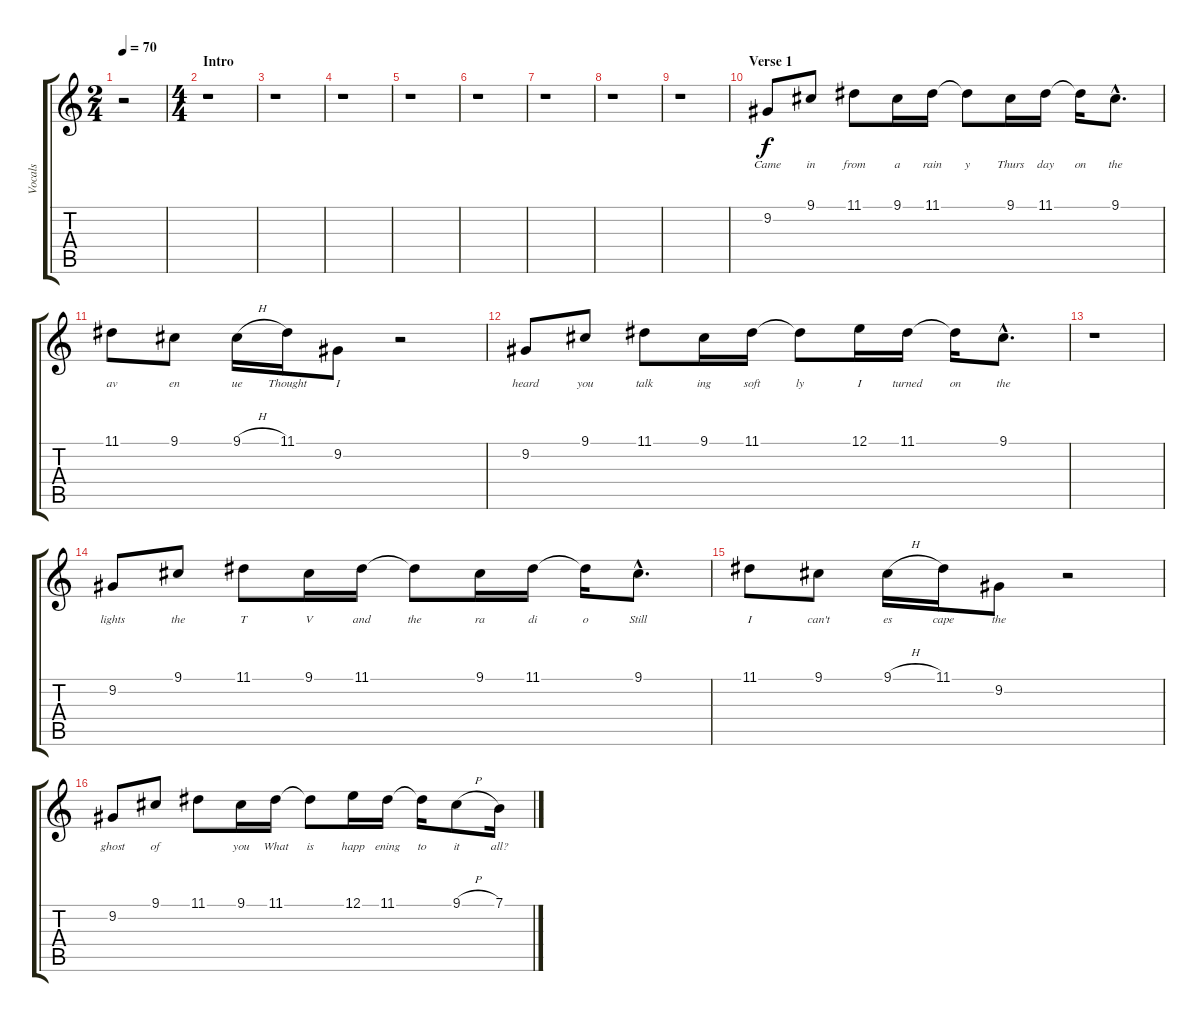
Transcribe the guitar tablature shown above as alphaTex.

\track ("Vocals" "Vocals") {instrument flute}
\staff {score tabs}
\tuning (E4 B3 G3 D3 A2 E2) {hide}
\ts (2 4)
\tempo 70
\clef g2
\ks c
r.2{dy f instrument flute} |
\ts (4 4)
\section ("" "Intro")
r.1 |
r.1 |
r.1 |
r.1 |
r.1 |
r.1 |
r.1 |
r.1 |
\section ("" "Verse 1")
9.2.8{lyrics (0 "Came") lyrics (1 "") lyrics (2 "") lyrics (3 "") lyrics (4 "")} 9.1.8{lyrics (0 "in") lyrics (1 "") lyrics (2 "") lyrics (3 "") lyrics (4 "")} 11.1.8{lyrics (0 "from") lyrics (1 "") lyrics (2 "") lyrics (3 "") lyrics (4 "")} 9.1.16{lyrics (0 "a") lyrics (1 "") lyrics (2 "") lyrics (3 "") lyrics (4 "")} 11.1.16{lyrics (0 "rain") lyrics (1 "") lyrics (2 "") lyrics (3 "") lyrics (4 "")} 11.1{t}.8{lyrics (0 "y") lyrics (1 "") lyrics (2 "") lyrics (3 "") lyrics (4 "")} 9.1.16{lyrics (0 "Thurs") lyrics (1 "") lyrics (2 "") lyrics (3 "") lyrics (4 "")} 11.1.16{lyrics (0 "day") lyrics (1 "") lyrics (2 "") lyrics (3 "") lyrics (4 "")} 11.1{t}.16{lyrics (0 "on") lyrics (1 "") lyrics (2 "") lyrics (3 "") lyrics (4 "")} 9.1{hac}.8{d lyrics (0 "the") lyrics (1 "") lyrics (2 "") lyrics (3 "") lyrics (4 "")} |
11.1.8{lyrics (0 "av") lyrics (1 "") lyrics (2 "") lyrics (3 "") lyrics (4 "")} 9.1.8{lyrics (0 "en") lyrics (1 "") lyrics (2 "") lyrics (3 "") lyrics (4 "")} 9.1{h}.16{lyrics (0 "ue") lyrics (1 "") lyrics (2 "") lyrics (3 "") lyrics (4 "")} 11.1.16{lyrics (0 "Thought") lyrics (1 "") lyrics (2 "") lyrics (3 "") lyrics (4 "")} 9.2.8{lyrics (0 "I") lyrics (1 "") lyrics (2 "") lyrics (3 "") lyrics (4 "")} r.2 |
9.2.8{lyrics (0 "heard") lyrics (1 "") lyrics (2 "") lyrics (3 "") lyrics (4 "")} 9.1.8{lyrics (0 "you") lyrics (1 "") lyrics (2 "") lyrics (3 "") lyrics (4 "")} 11.1.8{lyrics (0 "talk") lyrics (1 "") lyrics (2 "") lyrics (3 "") lyrics (4 "")} 9.1.16{lyrics (0 "ing") lyrics (1 "") lyrics (2 "") lyrics (3 "") lyrics (4 "")} 11.1.16{lyrics (0 "soft") lyrics (1 "") lyrics (2 "") lyrics (3 "") lyrics (4 "")} 11.1{t}.8{lyrics (0 "ly") lyrics (1 "") lyrics (2 "") lyrics (3 "") lyrics (4 "")} 12.1.16{lyrics (0 "I") lyrics (1 "") lyrics (2 "") lyrics (3 "") lyrics (4 "")} 11.1.16{lyrics (0 "turned") lyrics (1 "") lyrics (2 "") lyrics (3 "") lyrics (4 "")} 11.1{t}.16{lyrics (0 "on") lyrics (1 "") lyrics (2 "") lyrics (3 "") lyrics (4 "")} 9.1{hac}.8{d lyrics (0 "the") lyrics (1 "") lyrics (2 "") lyrics (3 "") lyrics (4 "")} |
r.1 |
9.2.8{lyrics (0 "lights") lyrics (1 "") lyrics (2 "") lyrics (3 "") lyrics (4 "")} 9.1.8{lyrics (0 "the") lyrics (1 "") lyrics (2 "") lyrics (3 "") lyrics (4 "")} 11.1.8{lyrics (0 "T") lyrics (1 "") lyrics (2 "") lyrics (3 "") lyrics (4 "")} 9.1.16{lyrics (0 "V") lyrics (1 "") lyrics (2 "") lyrics (3 "") lyrics (4 "")} 11.1.16{lyrics (0 "and") lyrics (1 "") lyrics (2 "") lyrics (3 "") lyrics (4 "")} 11.1{t}.8{lyrics (0 "the") lyrics (1 "") lyrics (2 "") lyrics (3 "") lyrics (4 "")} 9.1.16{lyrics (0 "ra") lyrics (1 "") lyrics (2 "") lyrics (3 "") lyrics (4 "")} 11.1.16{lyrics (0 "di") lyrics (1 "") lyrics (2 "") lyrics (3 "") lyrics (4 "")} 11.1{t}.16{lyrics (0 "o") lyrics (1 "") lyrics (2 "") lyrics (3 "") lyrics (4 "")} 9.1{hac}.8{d lyrics (0 "Still") lyrics (1 "") lyrics (2 "") lyrics (3 "") lyrics (4 "")} |
11.1.8{lyrics (0 "I") lyrics (1 "") lyrics (2 "") lyrics (3 "") lyrics (4 "")} 9.1.8{lyrics (0 "can't") lyrics (1 "") lyrics (2 "") lyrics (3 "") lyrics (4 "")} 9.1{h}.16{lyrics (0 "es") lyrics (1 "") lyrics (2 "") lyrics (3 "") lyrics (4 "")} 11.1.16{lyrics (0 "cape") lyrics (1 "") lyrics (2 "") lyrics (3 "") lyrics (4 "")} 9.2.8{lyrics (0 "the") lyrics (1 "") lyrics (2 "") lyrics (3 "") lyrics (4 "")} r.2 |
9.2.8{lyrics (0 "ghost") lyrics (1 "") lyrics (2 "") lyrics (3 "") lyrics (4 "")} 9.1.8{lyrics (0 "of") lyrics (1 "") lyrics (2 "") lyrics (3 "") lyrics (4 "")} 11.1.8{lyrics (0 "") lyrics (1 "") lyrics (2 "") lyrics (3 "") lyrics (4 "")} 9.1.16{lyrics (0 "you") lyrics (1 "") lyrics (2 "") lyrics (3 "") lyrics (4 "")} 11.1.16{lyrics (0 "What") lyrics (1 "") lyrics (2 "") lyrics (3 "") lyrics (4 "")} 11.1{t}.8{lyrics (0 "is") lyrics (1 "") lyrics (2 "") lyrics (3 "") lyrics (4 "")} 12.1.16{lyrics (0 "happ") lyrics (1 "") lyrics (2 "") lyrics (3 "") lyrics (4 "")} 11.1.16{lyrics (0 "ening") lyrics (1 "") lyrics (2 "") lyrics (3 "") lyrics (4 "")} 11.1{t}.16{lyrics (0 "to") lyrics (1 "") lyrics (2 "") lyrics (3 "") lyrics (4 "")} 9.1{h}.8{lyrics (0 "it") lyrics (1 "") lyrics (2 "") lyrics (3 "") lyrics (4 "")} 7.1.16{lyrics (0 "all?") lyrics (1 "") lyrics (2 "") lyrics (3 "") lyrics (4 "")}
